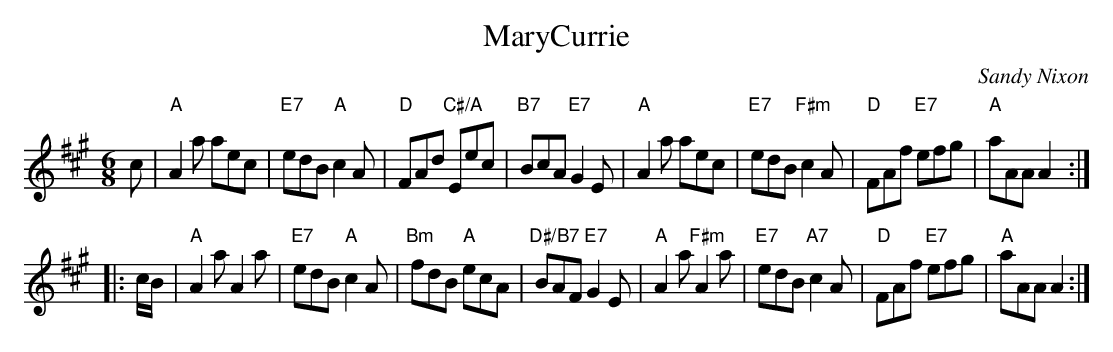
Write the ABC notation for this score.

X:1
T:MaryCurrie
C:Sandy Nixon
M:6/8
L:1/8
K:A
c |\
"A"A2a aec | "E7"edB   "A"c2A | "D"FAd "C#/A"Eec | "B7"BcA "E7"G2E |\
"A"A2a aec | "E7"edB "F#m"c2A | "D"FAf "E7"efg | "A"aAA A2 :|
|: c/B/ |\
"A"A2a      A2a | "E7"edB  "A"c2A | "Bm"fdB "A"ecA | "D#/B7"BAF "E7"G2E |\
"A"A2a "F#m"A2a | "E7"edB "A7"c2A | "D"FAf "E7"efg | "A"aAA A2 :|
